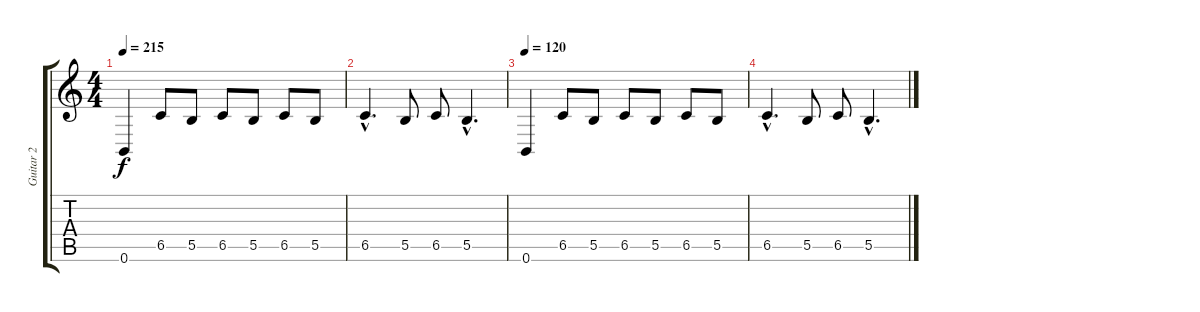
\track ("Guitar 2" "Guitar 2") {instrument overdrivenguitar}
\staff {score tabs}
\tuning (Db4 Ab3 E3 B2 Gb2 B1) {hide}
\ts (4 4)
\tempo 215
\clef g2
\ks c
0.6.4{dy f} 6.5.8 5.5.8 6.5.8 5.5.8 6.5.8 5.5.8 |
6.5{hac}.4{d} 5.5.8 6.5.8 5.5{hac}.4{d} |
\tempo 120
0.6.4 6.5.8 5.5.8 6.5.8 5.5.8 6.5.8 5.5.8 |
6.5{hac}.4{d} 5.5.8 6.5.8 5.5{hac}.4{d}
